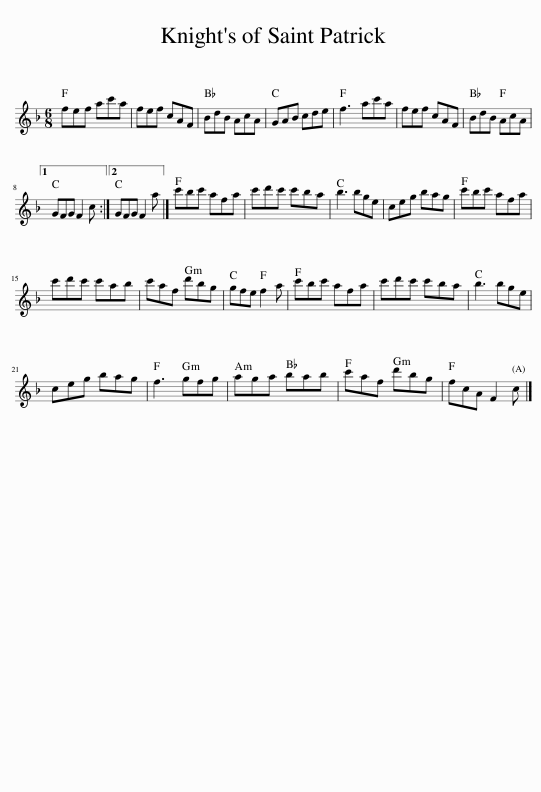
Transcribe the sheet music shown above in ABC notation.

X:1
L:1/8
M:6/8
I:linebreak $
K:F
V:1 treble
V:1
 fef ac'a | fef cAF | BdB AcA | GAB cde | f3 ac'a | %5
 fef cAF | BdB AcA |1$ GFG F2 c :|2 GFG F2 a |] c'bc' afa | %10
 c'd'c' c'ba | b3 bge | ceg bag | c'bc' afa |$ c'd'c' c'ab | %15
 c'af d'bg | gfe f2 a | c'bc' afa | c'd'c' c'ba | b3 bge |$ %20
 ceg bag | f3 gfg | aga bab | c'af d'bg | fcA F2 c |] %25
